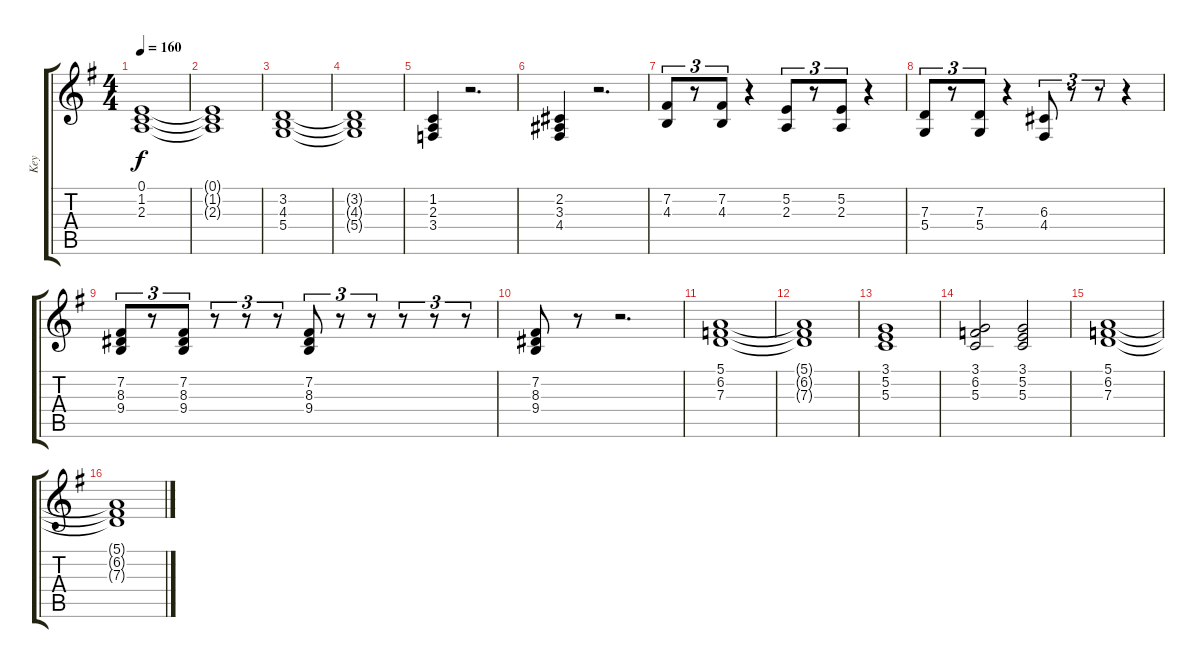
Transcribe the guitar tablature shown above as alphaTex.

\track ("Key" "Key") {instrument stringensemble1}
\staff {score tabs}
\tuning (E4 B3 G3 D3 A2 E2) {hide}
\ts (4 4)
\tempo 160
\clef g2
\ks g
(0.1 1.2 2.3).1{dy f} |
(0.1{t} 1.2{t} 2.3{t}).1 |
(3.2 4.3 5.4).1 |
(3.2{t} 4.3{t} 5.4{t}).1 |
(1.2 2.3 3.4).4 r.2{d} |
(2.2 3.3 4.4).4 r.2{d} |
(7.2 4.3).8{tu (3 2)} r.8{tu (3 2)} (7.2 4.3).8{tu (3 2)} r.4 (5.2 2.3).8{tu (3 2)} r.8{tu (3 2)} (5.2 2.3).8{tu (3 2)} r.4 |
(7.3 5.4).8{tu (3 2)} r.8{tu (3 2)} (7.3 5.4).8{tu (3 2)} r.4 (6.3 4.4).8{tu (3 2)} r.8{tu (3 2)} r.8{tu (3 2)} r.4 |
(7.2 8.3 9.4).8{tu (3 2)} r.8{tu (3 2)} (7.2 8.3 9.4).8{tu (3 2)} r.8{tu (3 2)} r.8{tu (3 2)} r.8{tu (3 2)} (7.2 8.3 9.4).8{tu (3 2)} r.8{tu (3 2)} r.8{tu (3 2)} r.8{tu (3 2)} r.8{tu (3 2)} r.8{tu (3 2)} |
(7.2 8.3 9.4).8 r.8 r.2{d} |
(5.1 6.2 7.3).1 |
(5.1{t} 6.2{t} 7.3{t}).1 |
(3.1 5.2 5.3).1 |
(3.1 6.2 5.3).2 (3.1 5.2 5.3).2 |
(5.1 6.2 7.3).1 |
(5.1{t} 6.2{t} 7.3{t}).1
